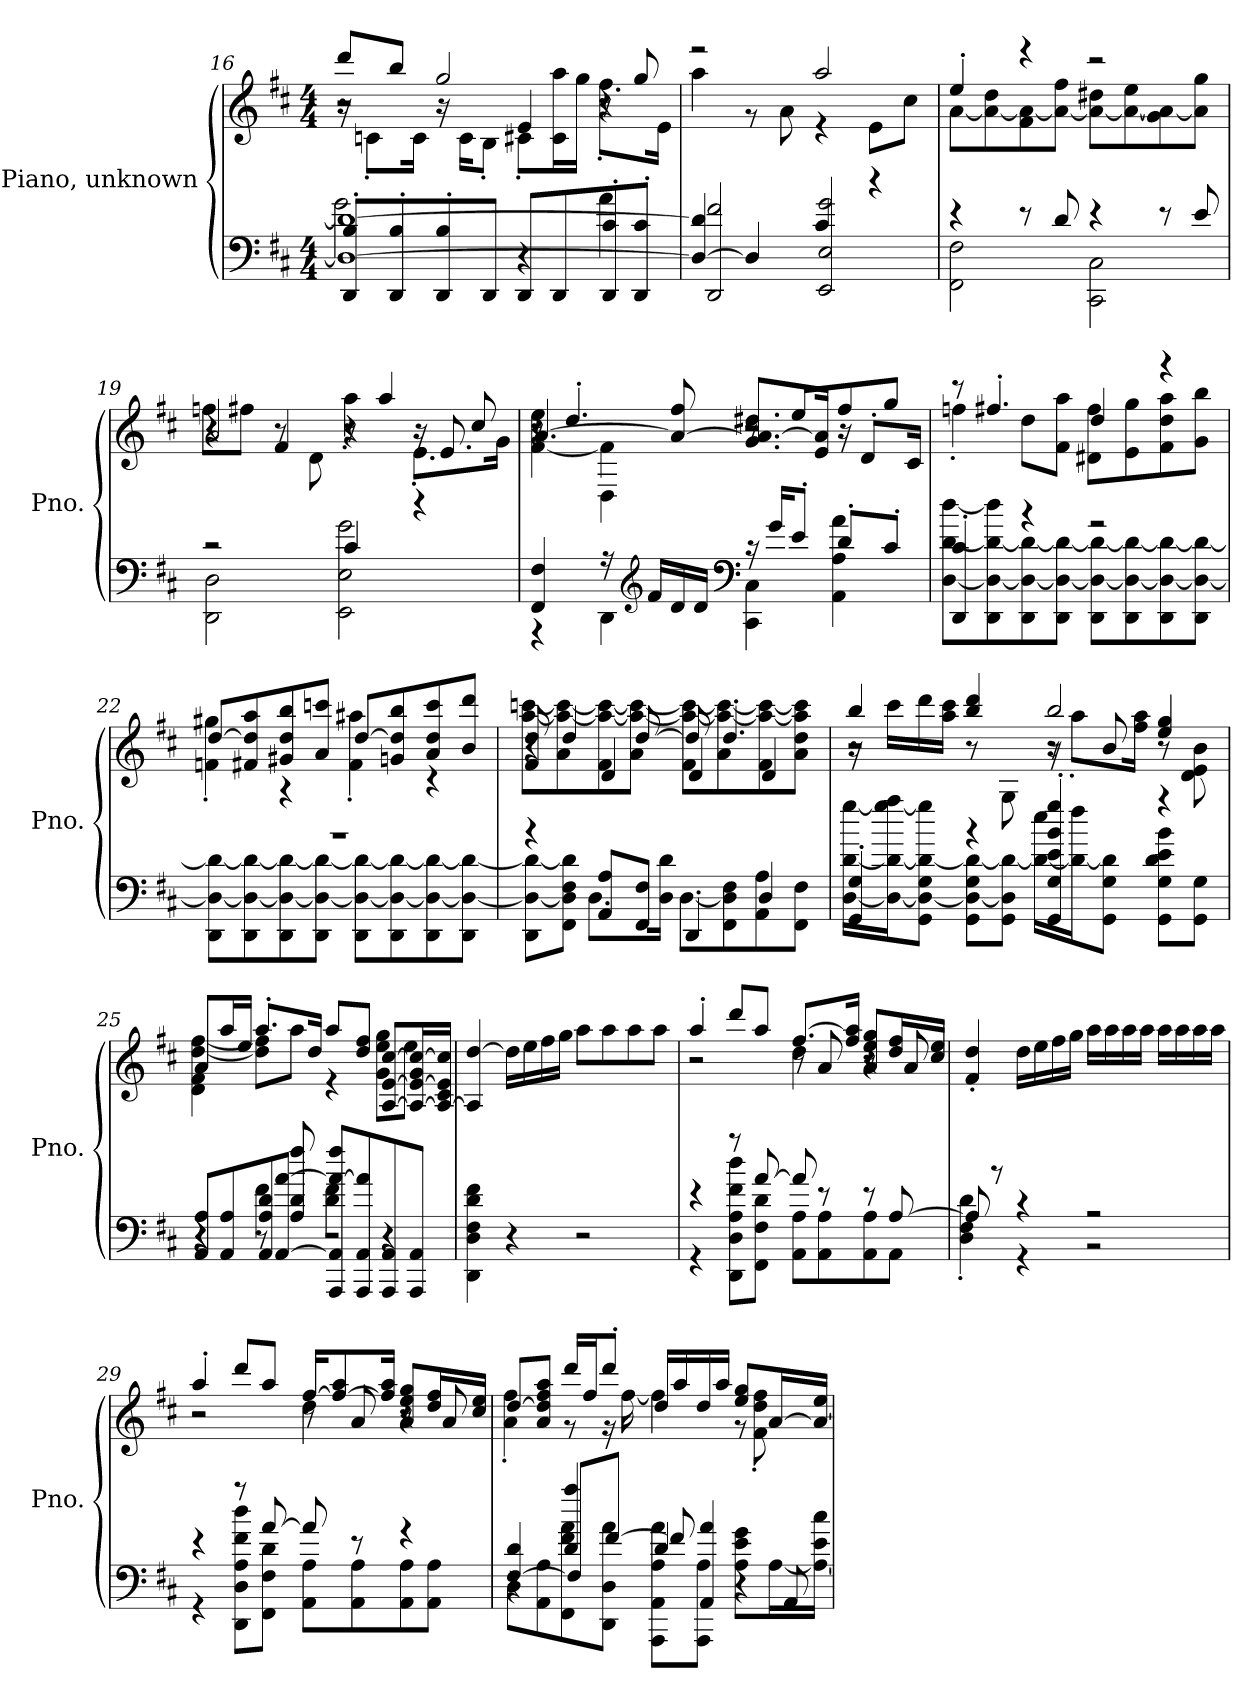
**kern	**kern
*part1	*part1
*staff2	*staff1
*I"Piano, unknown	*
*I'Pno.	*
!!LO:LB:g=z
*clefF4	*clefG2
*k[f#c#]	*k[f#c#]
*M4/4	*M4/4
=16	=16
*^	*^
*	*^	*	*^
1D_ 1d_	2g\	8DD/' 8B/'L	8ddd/L	16r	2r
.	.	.	.	8cn'\L	.
.	.	8DD/' 8B/'	8bb/J	.	.
.	.	.	.	16c\Jk	.
.	.	8DD/' 8B/'	2gg/	16r	.
.	.	.	.	16c\KL	.
.	.	8DD/J	.	8B'\J	.
.	4r	8DD/L	.	8c#X'\L	4e/
.	.	8DD/	.	16c#\ 16aa\L	.
.	.	.	.	16gg\JJ	.
.	4a\	8DD/' 8c#/'	8r	8.ff#'\L	4r
.	.	8DD/' 8c#/'J	8gg/	.	.
.	.	.	.	16e\Jk	.
*	*v	*v	*	*	*
*	*	*	*v	*v
=17	=17	=17	=17
4D/_ 4d/]	2DD/ 2f#/	2r	4aa\
4D/]	.	.	8r
.	.	.	8a\
4c#/	2EE/ 2E/ 2g/	2aa/	4r
4r	.	.	8e\L
.	.	.	8cc#\J
=18	=18	=18	=18
4r	2FF#\ 2F#\	4ee'/	[8a\L
.	.	.	8a\_ 8dd\
8r	.	4r	8f#\ 8a\_
8d/	.	.	8a\_ 8ff#\J
4r	2CC#\ 2C#\	2r	8a\_ 8dd#X\L
.	.	.	8a\_ 8ee\
8r	.	.	8g\ 8a\_
8e/	.	.	8a\] 8gg\J
!!LO:PB:g=z
=19	=19	=19	=19
*	*	*	*^
2r	2DD\ 2D\	2a/	8ffn\L	4r
.	.	.	8ff#X\J	.
.	.	.	8r	4f#/
.	.	.	8d\	.
4c#/	2EE\ 2E\ 2g\	8r	4aa'\	4r
.	.	4aa/	.	.
4r	.	.	8.e'\L	16r
.	.	.	.	8.e/
.	.	8cc#/	.	.
.	.	.	16g\Jk	.
=20	=20	=20	=20	=20
*	*	*	*	*^
4FF#/ 4F#/	4r	8r	[4f#\ 4ee\	[4.a/	4r
.	.	4.dd'/	.	.	.
16r	4DD\	.	4f#\]	.	4D\
*clefG2	*	*	*	*	*
16f#/LL	.	.	.	.	.
16d/	.	.	.	8a/_ 8ff#/	.
16d/JJ	.	.	.	.	.
*clefF4	*	*	*	*	*
16r	4CC#\ 4C#\	8r	2r	8.g/ 8.a/_ 8.dd#X/L	2r
16g/KL	.	.	.	.	.
8e'/J	.	8ee/L	.	.	.
.	.	.	.	16e/ 16a/]Jk	.
8d'/L	4AA\ 4A\ 4a\	8ff#/	.	16r	.
.	.	.	.	8d'/L	.
8c#'/J	.	8gg/J	.	.	.
.	.	.	.	16c#/Jk	.
*	*	*	*v	*v	*v
!!LO:LB:g=z
=21	=21	=21	=21
4DD/' 4c#/'	[8D\ [8d\ [8dd\L	8r	4ffn'\
.	8DD\ 8D\_ 8d\_ 8dd\]	4.ff#X'/	.
4r	8DD\ 8D\_ 8d\_	.	8dd\L
.	8DD\ 8D\_ 8d\_J	.	8f#\ 8aa\J
2r	8DD\ 8D\_ 8d\_L	4dd/	8d#X\ 8ff#\L
.	8DD\ 8D\_ 8d\_	.	8e\ 8gg\
.	8DD\ 8D\_ 8d\_	4r	8f#\ 8dd\ 8aa\
.	8DD\ 8D\_ 8d\_J	.	8g\ 8bb\J
=22	=22	=22	=22
1r	8DD\ 8D\_ 8d\_L	[8dd/L	4fn\' 4gg#X\'
.	8DD\ 8D\_ 8d\_	8f#X/ 8dd/] 8aa/	.
.	8DD\ 8D\_ 8d\_	8g#X/ 8dd/ 8bb/	4r
.	8DD\ 8D\_ 8d\_J	8a/ 8cccn/J	.
.	8DD\ 8D\_ 8d\_L	[8dd/L	4f#\' 4aa#X\'
.	8DD\ 8D\_ 8d\_	8gn/ 8dd/] 8bb/	.
.	8DD\ 8D\_ 8d\_	8a/ 8dd/ 8ccc/	4r
.	8DD\ 8D\_ 8d\_J	8b/ 8ddd/J	.
!!LO:LB:g=z
=23	=23	=23	=23
*	*	*	*^
4r	8DD\ 8D\_ 8d\_L	8f#/ 8dd/	[8aa\ [8cccn\L	4r
.	8FF#\ 8D\] 8F#\ 8d\]J	4dd/	8a\ 8aa\_ 8ccc\_	.
8AA/ 8A/L	8.D\L	.	8f#\ 8aa\_ 8ccc\_	4d/
8FF#/ 8F#/J	.	[8dd/	8a\ 8aa\_ 8ccc\_J	.
.	16D\ 16d\Jk	.	.	.
4DD'/	[8D\L	8dd/]	8f#\ 8aa\_ 8ccc\_L	4d/
.	8FF#\ 8D\] 8F#\	4.dd'/	8a\ 8aa\_ 8ccc\_	.
4D/	8AA\ 8A\	.	8f#\ 8aa\_ 8ccc\_	4d/
.	8FF#\ 8F#\J	.	8a\ 8dd\ 8aa\] 8ccc\]J	.
=24	=24	=24	=24	=24
4GG/' 4G/'	[16D\ [16d\ [16gg\LL	4bb/	16r	2r
.	16D\_ 16d\_ 16gg\_ 16aa\J	.	16ccc#\LL	.
.	8GG\ 8D\_ 8G\ 8d\_ 8gg\]J	.	16ddd\	.
.	.	.	16aa\ 16ccc#\JJ	.
4r	8GG\ 8D\_ 8G\ 8d\_L	4bb/ 4ddd/	8r	.
.	8GG\ 8D\] 8d\_J	.	8G\	.
4GG/' 4G/' 4e/' 4b/' 4gg/'	16d\_ 16ee\LL	2bb/	16r	8r
.	16d\_ 16ff#\J	.	8aa'\L	.
.	8GG\ 8G\ 8d\]J	.	.	8b/
.	.	.	16ff#\ 16aa\Jk	.
4r	8GG\ 8G\ 8d\ 8e\ 8b\L	.	8r	4ee/ 4gg/
.	8GG\ 8G\J	.	8d\ 8e\ 8b\	.
*	*	*	*v	*v
!!LO:LB:g=z
=25	=25	=25	=25
*	*^	*	*
4r	4r	8AA/ 8A/L	8a/L	4d\ 4f#\ [4dd\ [4ff#\
.	.	8AA/ 8A/	16aa/L	.
.	.	.	16ee/JJ	.
8r	4f#\	8AA/ 8A/ 8d/	8.aa'/L	8dd\] 8ff#\]L
8A/ 8d/ 8ff#/	.	[8AA/ [8a/J	.	8aa\J
.	.	.	16dd/Jk	.
2r	4d\ 4f#\	8AAA/ 8AA/] 8a/_ 8ff#/L	8aa/L	4r
.	.	8AAA/ 8AA/ 8a/]	8dd/ 8ff#/J	.
.	4r	8AAA/ 8AA/	[8A/ [8e/ [8cc#/L	8g\ 8ee\ 8gg\L
.	.	8AAA/ 8AA/J	16A/_ 16e/_ 16g/ 16cc#/_L	8ee\J
.	.	.	16A/_ 16c#/ 16e/] 16cc#/]JJ	.
*v	*v	*v	*	*
*	*v	*v
=26	=26
4DD\ 4D\ 4F#\ 4d\ 4f#\	4A/] [4dd/
4r	16dd\LL]
.	16ee\
.	16ff#\
.	16gg\JJ
2r	8aa\L
.	8aa\
.	8aa\
.	8aa\J
=27	=27
*^	*^
*	*	*	*^
4r	4r	4aa'/	2r	2r
8r	8DD\ 8D\ 8A\ 8f#\ 8dd\L	8ddd/L	.	.
[8a/	8FF#\ 8F#\ 8d\J	8aa/J	.	.
8a/]	8AA\ 8A\L	[8.ff#/L	4dd\	8r
8r	8AA\ 8A\	.	.	8a/
.	.	16ff#/] 16aa/Jk	.	.
8r	8AA\ 8A\	8a/ 8ee/ 8gg/L	4r	8r
[8A/	8AA\J	16dd/ 16ff#/L	.	8a/
.	.	16cc#/ 16ee/JJ	.	.
*	*	*v	*v	*v
!!LO:LB:g=z
=28	=28	=28
8A/]	4D\' 4F#\' 4d\'	4f#/' 4dd/'
8r	.	.
4r	4r	16dd\LL
.	.	16ee\
.	.	16ff#\
.	.	16gg\JJ
2r	2r	16aa\LL
.	.	16aa\
.	.	16aa\
.	.	16aa\JJ
.	.	16aa\LL
.	.	16aa\
.	.	16aa\
.	.	16aa\JJ
=29	=29	=29
*	*	*^
*	*	*	*^
4r	4r	4aa'/	2r	2r
8r	8DD\ 8D\ 8A\ 8f#\ 8dd\L	8ddd/L	.	.
[8a/	8FF#\ 8F#\ 8d\J	8aa/J	.	.
8a/]	8AA\ 8A\L	[16ff#/KL	4dd\	8r
.	.	8ff#/_ 8aa/	.	.
8r	8AA\ 8A\	.	.	8a/
.	.	16ff#/] 16aa/Jk	.	.
4r	8AA\ 8A\	8a/ 8ee/ 8gg/L	4r	8r
.	8AA\ 8A\J	16dd/ 16ff#/L	.	8a/
.	.	16cc#/ 16ee/JJ	.	.
*	*	*	*v	*v
!!LO:LB:g=z
=30	=30	=30	=30
*	*^	*	*
4r	8D\L	[4F#/ 4d/	[8dd/L	4a\' 4ff#\'
.	8AA\ 8A\	.	8a/ 8dd/] 8ff#/ 8aa/J	.
4d/ 4aa/	8FF#\ 8f#\ 8a\	8F#/L]	16ddd/LL	8r
.	.	.	16ff#/J	.
.	8DD\ 8D\ 8a\J	[8f#/J	8ddd'/J	16r
.	.	.	.	[16ff#\
4d/	8AAA\ 8AA\ 8A\ 8a\L	8f#/]	16dd/LL	4ff#\]
.	.	.	16aa/	.
.	8AAA\ 8A\J	4AA/ 4a/	16dd/	.
.	.	.	16aa/JJ	.
4r	8A\ 8e\ 8g\L	.	8ee/ 8gg/L	8r
.	[16A\L	8AA/	[16a/L	8f#\' 8dd\' 8ff#\'
.	16A\_ 16e\ 16cc#\JJ	.	16a/_ 16ee/JJ	.
*v	*v	*v	*	*
*	*v	*v
=	=
*-	*-
